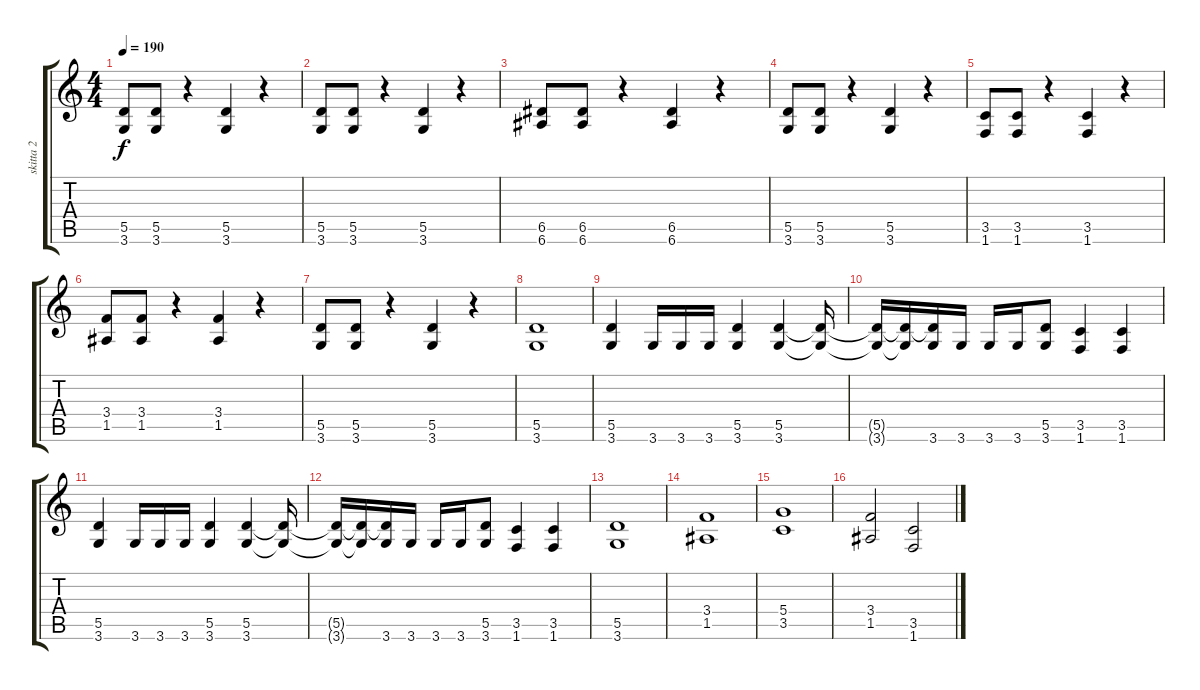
\track ("skitta 2" "skitta 2") {instrument distortionguitar}
\staff {score tabs}
\tuning (E4 B3 G3 D3 A2 E2) {hide}
\ts (4 4)
\tempo 190
\clef g2
\ks c
(5.5 3.6).8{dy f} (5.5 3.6).8 r.4 (5.5 3.6).4 r.4 |
(5.5 3.6).8 (5.5 3.6).8 r.4 (5.5 3.6).4 r.4 |
(6.5 6.6).8 (6.5 6.6).8 r.4 (6.5 6.6).4 r.4 |
(5.5 3.6).8 (5.5 3.6).8 r.4 (5.5 3.6).4 r.4 |
(3.5 1.6).8 (3.5 1.6).8 r.4 (3.5 1.6).4 r.4 |
(3.4 1.5).8 (3.4 1.5).8 r.4 (3.4 1.5).4 r.4 |
(5.5 3.6).8 (5.5 3.6).8 r.4 (5.5 3.6).4 r.4 |
(5.5 3.6).1 |
(5.5 3.6).4 3.6.16 3.6.16 3.6.16 (5.5 3.6).4 (5.5 3.6).4 (5.5{t} 3.6{t}).16 |
(5.5{t} 3.6{t}).16 (5.5{t} 3.6{t}).16 (5.5{t} 3.6).16 3.6.16 3.6.16 3.6.16 (5.5 3.6).8 (3.5 1.6).4 (3.5 1.6).4 |
(5.5 3.6).4 3.6.16 3.6.16 3.6.16 (5.5 3.6).4 (5.5 3.6).4 (5.5{t} 3.6{t}).16 |
(5.5{t} 3.6{t}).16 (5.5{t} 3.6{t}).16 (5.5{t} 3.6).16 3.6.16 3.6.16 3.6.16 (5.5 3.6).8 (3.5 1.6).4 (3.5 1.6).4 |
(5.5 3.6).1 |
(3.4 1.5).1 |
(5.4 3.5).1 |
(3.4 1.5).2 (3.5 1.6).2
